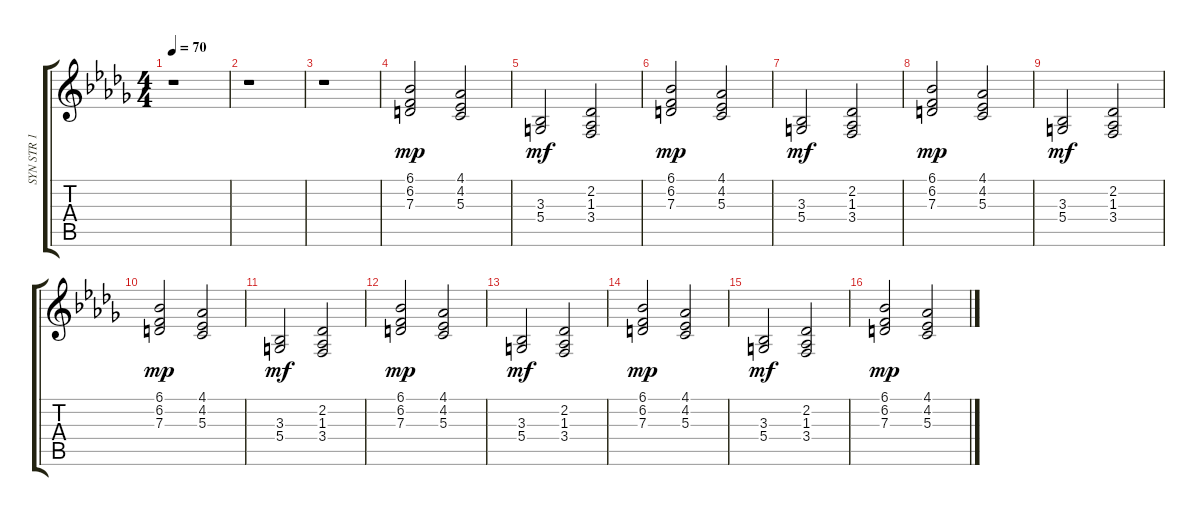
\track ("SYN STR 1" "SYN STR 1") {instrument synthstrings1}
\staff {score tabs}
\tuning (E4 B3 G3 D3 A2 E2) {hide}
\ts (4 4)
\tempo 70
\clef g2
\ks bbminor
r.1{dy mp} |
r.1 |
r.1 |
(6.1 6.2 7.3).2 (4.1 4.2 5.3).2 |
(3.3 5.4).2{dy mf} (2.2 1.3 3.4).2 |
(6.1 6.2 7.3).2{dy mp} (4.1 4.2 5.3).2 |
(3.3 5.4).2{dy mf} (2.2 1.3 3.4).2 |
(6.1 6.2 7.3).2{dy mp} (4.1 4.2 5.3).2 |
(3.3 5.4).2{dy mf} (2.2 1.3 3.4).2 |
(6.1 6.2 7.3).2{dy mp} (4.1 4.2 5.3).2 |
(3.3 5.4).2{dy mf} (2.2 1.3 3.4).2 |
(6.1 6.2 7.3).2{dy mp} (4.1 4.2 5.3).2 |
(3.3 5.4).2{dy mf} (2.2 1.3 3.4).2 |
(6.1 6.2 7.3).2{dy mp} (4.1 4.2 5.3).2 |
(3.3 5.4).2{dy mf} (2.2 1.3 3.4).2 |
(6.1 6.2 7.3).2{dy mp} (4.1 4.2 5.3).2
